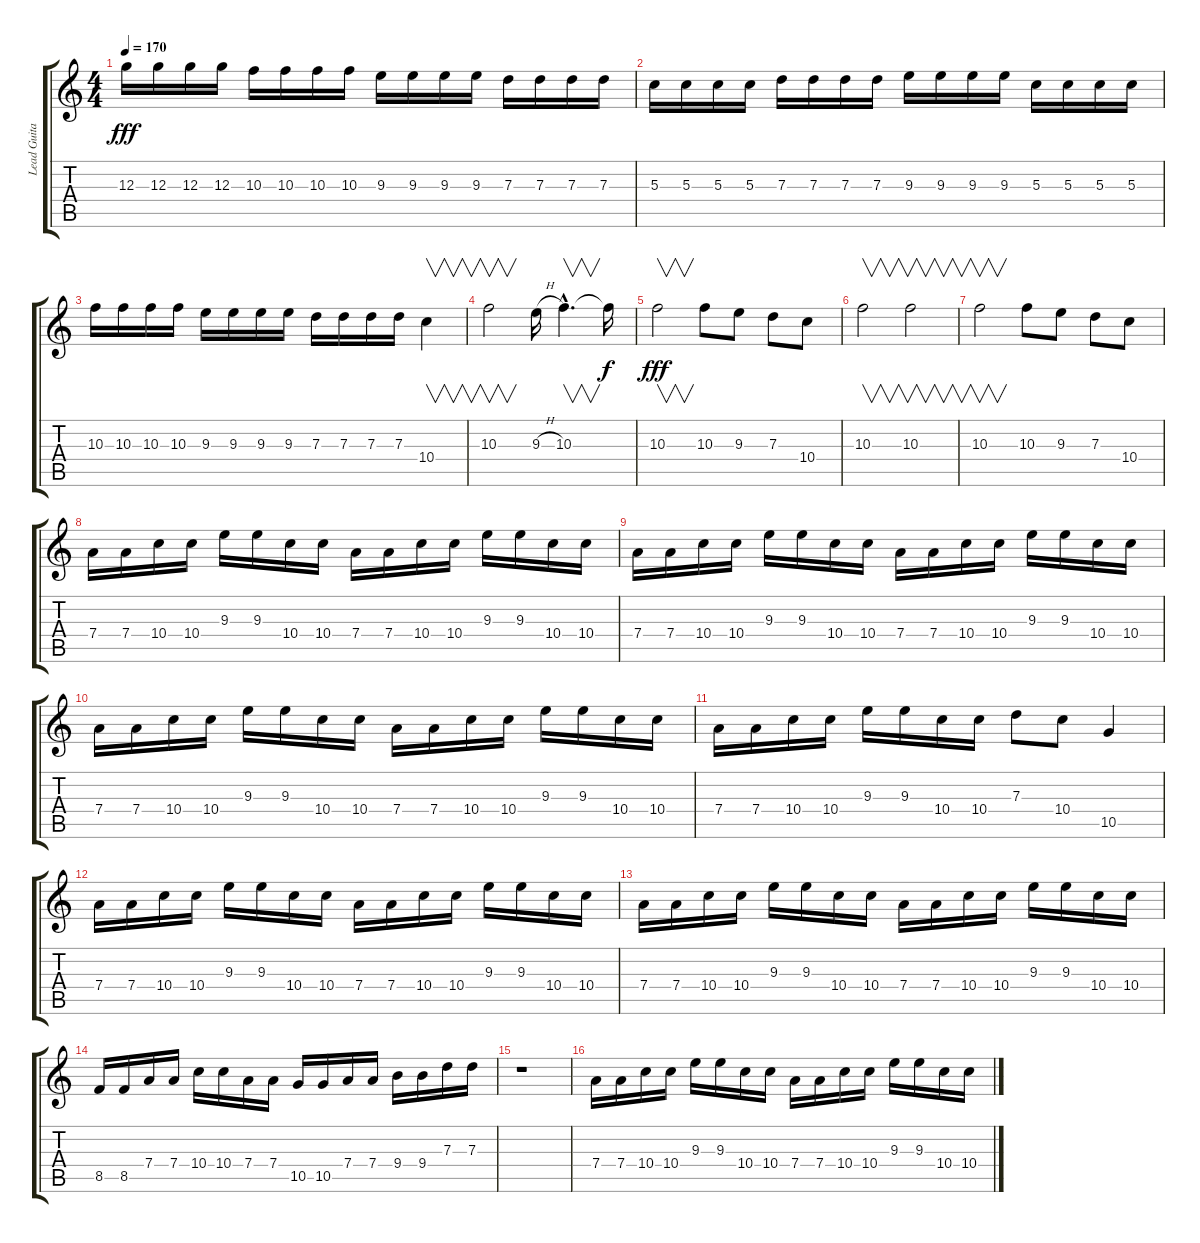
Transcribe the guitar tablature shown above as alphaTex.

\track ("Lead Guitar I" "Lead Guita") {instrument overdrivenguitar}
\staff {score tabs}
\tuning (E4 B3 G3 D3 A2 E2) {hide}
\ts (4 4)
\tempo 170
\clef g2
\ks c
12.3.16{dy fff} 12.3.16 12.3.16 12.3.16 10.3.16 10.3.16 10.3.16 10.3.16 9.3.16 9.3.16 9.3.16 9.3.16 7.3.16 7.3.16 7.3.16 7.3.16 |
5.3.16 5.3.16 5.3.16 5.3.16 7.3.16 7.3.16 7.3.16 7.3.16 9.3.16 9.3.16 9.3.16 9.3.16 5.3.16 5.3.16 5.3.16 5.3.16 |
10.3.16 10.3.16 10.3.16 10.3.16 9.3.16 9.3.16 9.3.16 9.3.16 7.3.16 7.3.16 7.3.16 7.3.16 10.4.4{v} |
10.3.2{v} 9.3{h}.16 10.3{hac}.4{v d} 10.3{t}.16{dy f} |
10.3.2{v dy fff} 10.3.8 9.3.8 7.3.8 10.4.8 |
10.3.2{v} 10.3.2{v} |
10.3.2{v} 10.3.8 9.3.8 7.3.8 10.4.8 |
7.4.16 7.4.16 10.4.16 10.4.16 9.3.16 9.3.16 10.4.16 10.4.16 7.4.16 7.4.16 10.4.16 10.4.16 9.3.16 9.3.16 10.4.16 10.4.16 |
7.4.16 7.4.16 10.4.16 10.4.16 9.3.16 9.3.16 10.4.16 10.4.16 7.4.16 7.4.16 10.4.16 10.4.16 9.3.16 9.3.16 10.4.16 10.4.16 |
7.4.16 7.4.16 10.4.16 10.4.16 9.3.16 9.3.16 10.4.16 10.4.16 7.4.16 7.4.16 10.4.16 10.4.16 9.3.16 9.3.16 10.4.16 10.4.16 |
7.4.16 7.4.16 10.4.16 10.4.16 9.3.16 9.3.16 10.4.16 10.4.16 7.3.8 10.4.8 10.5.4 |
7.4.16 7.4.16 10.4.16 10.4.16 9.3.16 9.3.16 10.4.16 10.4.16 7.4.16 7.4.16 10.4.16 10.4.16 9.3.16 9.3.16 10.4.16 10.4.16 |
7.4.16 7.4.16 10.4.16 10.4.16 9.3.16 9.3.16 10.4.16 10.4.16 7.4.16 7.4.16 10.4.16 10.4.16 9.3.16 9.3.16 10.4.16 10.4.16 |
8.5.16 8.5.16 7.4.16 7.4.16 10.4.16 10.4.16 7.4.16 7.4.16 10.5.16 10.5.16 7.4.16 7.4.16 9.4.16 9.4.16 7.3.16 7.3.16 |
r.1 |
7.4.16 7.4.16 10.4.16 10.4.16 9.3.16 9.3.16 10.4.16 10.4.16 7.4.16 7.4.16 10.4.16 10.4.16 9.3.16 9.3.16 10.4.16 10.4.16
